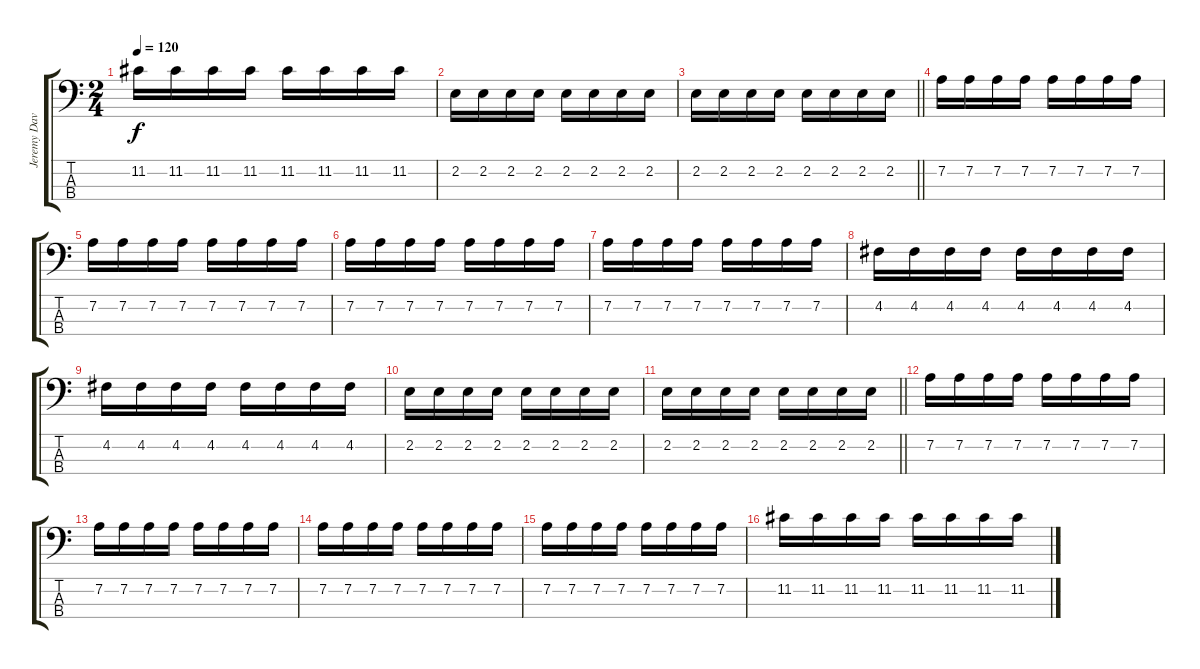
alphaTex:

\track ("Jeremy Davis" "Jeremy Dav") {instrument electricbassfinger}
\staff {score tabs}
\tuning (G2 D2 A1 E1) {hide}
\ts (2 4)
\tempo 120
\clef f4
\ks c
11.2.16{dy f} 11.2.16 11.2.16 11.2.16 11.2.16 11.2.16 11.2.16 11.2.16 |
2.2.16 2.2.16 2.2.16 2.2.16 2.2.16 2.2.16 2.2.16 2.2.16 |
\barLineRight lightlight
2.2.16 2.2.16 2.2.16 2.2.16 2.2.16 2.2.16 2.2.16 2.2.16 |
7.2.16 7.2.16 7.2.16 7.2.16 7.2.16 7.2.16 7.2.16 7.2.16 |
7.2.16 7.2.16 7.2.16 7.2.16 7.2.16 7.2.16 7.2.16 7.2.16 |
7.2.16 7.2.16 7.2.16 7.2.16 7.2.16 7.2.16 7.2.16 7.2.16 |
7.2.16 7.2.16 7.2.16 7.2.16 7.2.16 7.2.16 7.2.16 7.2.16 |
4.2.16 4.2.16 4.2.16 4.2.16 4.2.16 4.2.16 4.2.16 4.2.16 |
4.2.16 4.2.16 4.2.16 4.2.16 4.2.16 4.2.16 4.2.16 4.2.16 |
2.2.16 2.2.16 2.2.16 2.2.16 2.2.16 2.2.16 2.2.16 2.2.16 |
\barLineRight lightlight
2.2.16 2.2.16 2.2.16 2.2.16 2.2.16 2.2.16 2.2.16 2.2.16 |
7.2.16 7.2.16 7.2.16 7.2.16 7.2.16 7.2.16 7.2.16 7.2.16 |
7.2.16 7.2.16 7.2.16 7.2.16 7.2.16 7.2.16 7.2.16 7.2.16 |
7.2.16 7.2.16 7.2.16 7.2.16 7.2.16 7.2.16 7.2.16 7.2.16 |
7.2.16 7.2.16 7.2.16 7.2.16 7.2.16 7.2.16 7.2.16 7.2.16 |
11.2.16 11.2.16 11.2.16 11.2.16 11.2.16 11.2.16 11.2.16 11.2.16
